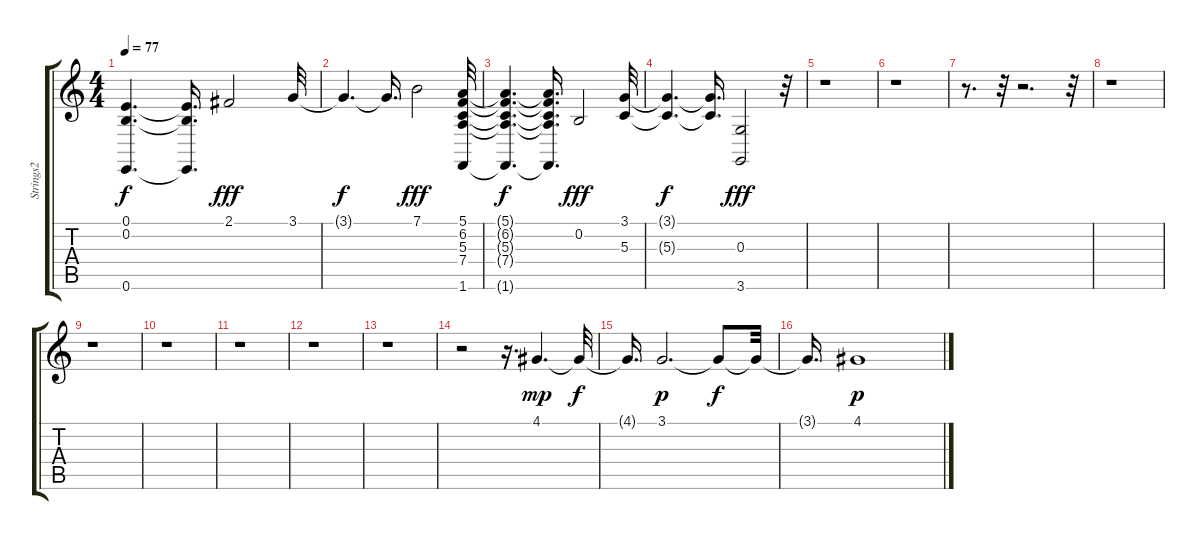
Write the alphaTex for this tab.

\track ("Strings2" "Strings2") {instrument stringensemble2}
\staff {score tabs}
\tuning (E4 B3 G3 D3 A2 E2) {hide}
\ts (4 4)
\tempo 77
\clef g2
\ks c
(0.1{t} 0.2{t} 0.6{t}).4{d dy f} (0.1{t} 0.2{t} 0.6{t}).16{d} 2.1.2{dy fff} 3.1.32 |
3.1{t}.4{d dy f} 3.1{t}.16{d} 7.1.2{dy fff} (5.1 6.2 5.3 7.4 1.6).32 |
(5.1{t} 6.2{t} 5.3{t} 7.4{t} 1.6{t}).4{d dy f} (5.1{t} 6.2{t} 5.3{t} 7.4{t} 1.6{t}).16{d} 0.2.2{dy fff} (3.1 5.3).32 |
(3.1{t} 5.3{t}).4{d dy f} (3.1{t} 5.3{t}).16{d} (0.3 3.6).2{dy fff} r.32 |
r.1 |
r.1 |
r.8{d} r.32 r.2{d} r.32 |
r.1 |
r.1 |
r.1 |
r.1 |
r.1 |
r.1 |
r.2 r.16{d} 4.1.4{d dy mp} 4.1{t}.32{dy f} |
4.1{t}.16{d} 3.1.2{d dy p} 3.1{t}.8{dy f} 3.1{t}.32 |
3.1{t}.16{d} 4.1.1{dy p}
